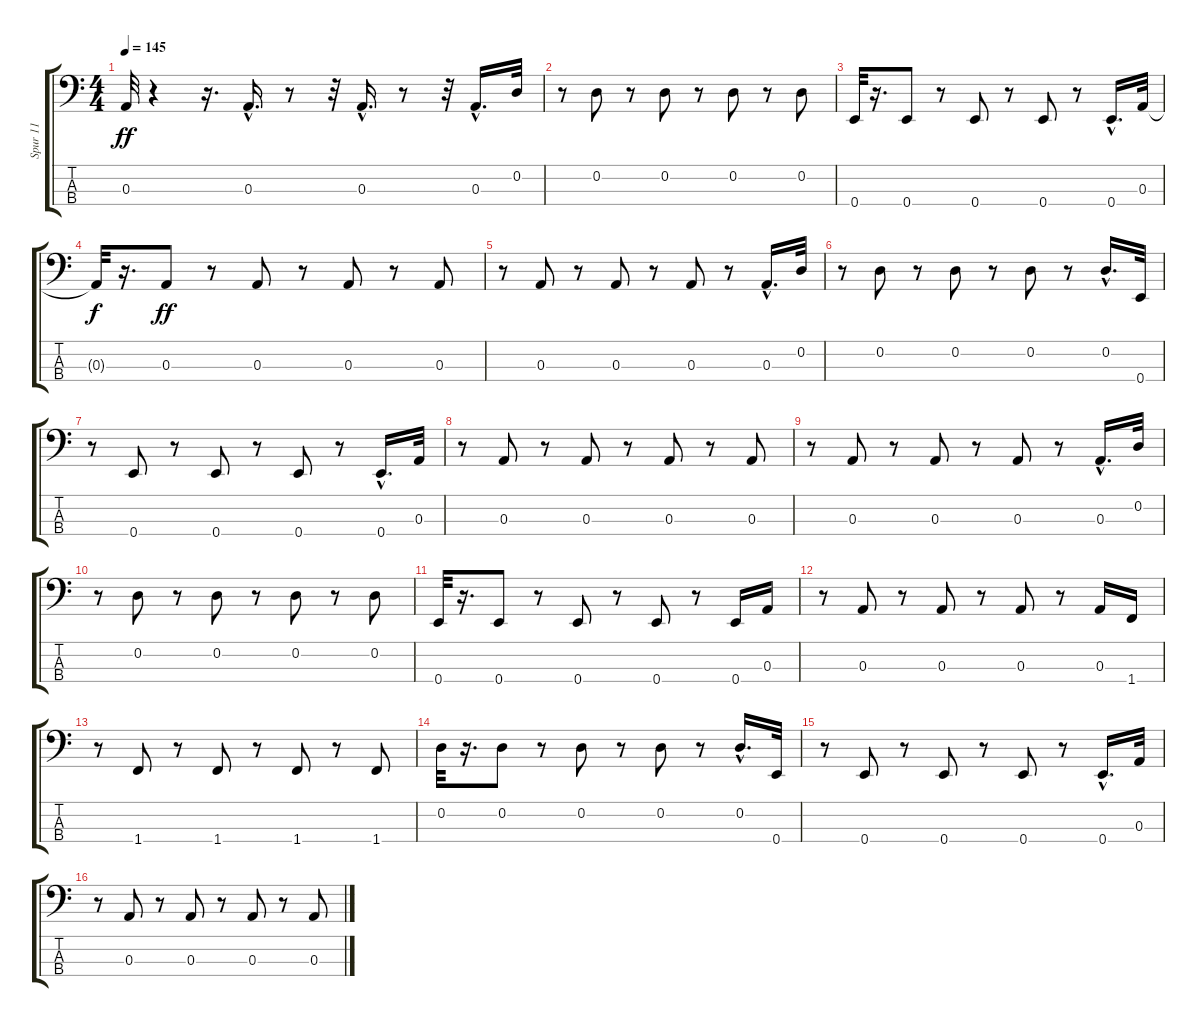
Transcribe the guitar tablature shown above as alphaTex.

\track ("Spur 11" "Spur 11") {instrument synthbass2}
\staff {score tabs}
\tuning (G2 D2 A1 E1) {hide}
\ts (4 4)
\tempo 145
\clef f4
\ks c
0.3.32{dy ff} r.4 r.16{d} 0.3{hac}.16{d} r.8 r.32 0.3{hac}.16{d} r.8 r.32 0.3{hac}.16{d} 0.2.32 |
r.8 0.2.8 r.8 0.2.8 r.8 0.2.8 r.8 0.2.8 |
0.4.32 r.16{d} 0.4.8 r.8 0.4.8 r.8 0.4.8 r.8 0.4{hac}.16{d} 0.3.32 |
0.3{t}.32{dy f} r.16{d} 0.3.8{dy ff} r.8 0.3.8 r.8 0.3.8 r.8 0.3.8 |
r.8 0.3.8 r.8 0.3.8 r.8 0.3.8 r.8 0.3{hac}.16{d} 0.2.32 |
r.8 0.2.8 r.8 0.2.8 r.8 0.2.8 r.8 0.2{hac}.16{d} 0.4.32 |
r.8 0.4.8 r.8 0.4.8 r.8 0.4.8 r.8 0.4{hac}.16{d} 0.3.32 |
r.8 0.3.8 r.8 0.3.8 r.8 0.3.8 r.8 0.3.8 |
r.8 0.3.8 r.8 0.3.8 r.8 0.3.8 r.8 0.3{hac}.16{d} 0.2.32 |
r.8 0.2.8 r.8 0.2.8 r.8 0.2.8 r.8 0.2.8 |
0.4.32 r.16{d} 0.4.8 r.8 0.4.8 r.8 0.4.8 r.8 0.4.16 0.3.16 |
r.8 0.3.8 r.8 0.3.8 r.8 0.3.8 r.8 0.3.16 1.4.16 |
r.8 1.4.8 r.8 1.4.8 r.8 1.4.8 r.8 1.4.8 |
0.2.32 r.16{d} 0.2.8 r.8 0.2.8 r.8 0.2.8 r.8 0.2{hac}.16{d} 0.4.32 |
r.8 0.4.8 r.8 0.4.8 r.8 0.4.8 r.8 0.4{hac}.16{d} 0.3.32 |
r.8 0.3.8 r.8 0.3.8 r.8 0.3.8 r.8 0.3.8
